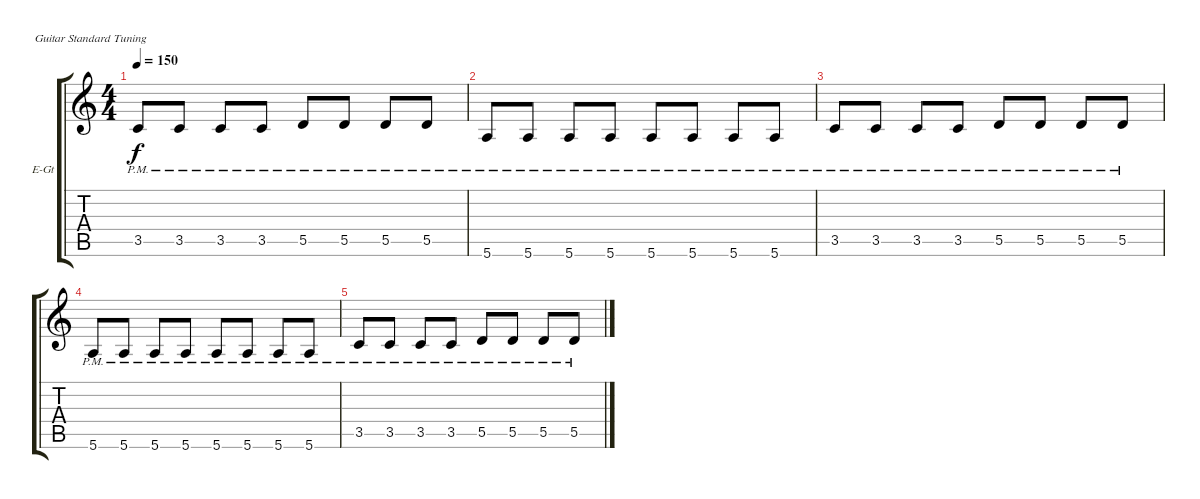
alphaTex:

\defaultSystemsLayout 4
\bracketExtendMode groupsimilarinstruments
\firstSystemTrackNameOrientation horizontal
\otherSystemsTrackNameOrientation horizontal
\track ("Electric Guitar" "E-Gt") {instrument distortionguitar}
\staff {score tabs}
\tuning (E4 B3 G3 D3 A2 E2)
\ts (4 4)
\tempo 150
\clef g2
\ks c
3.5{pm}.8{dy f} 3.5{pm}.8 3.5{pm}.8 3.5{pm}.8 5.5{pm}.8 5.5{pm}.8 5.5{pm}.8 5.5{pm}.8 |
5.6{pm}.8 5.6{pm}.8 5.6{pm}.8 5.6{pm}.8 5.6{pm}.8 5.6{pm}.8 5.6{pm}.8 5.6{pm}.8 |
3.5{pm}.8 3.5{pm}.8 3.5{pm}.8 3.5{pm}.8 5.5{pm}.8 5.5{pm}.8 5.5{pm}.8 5.5{pm}.8 |
5.6{pm}.8 5.6{pm}.8 5.6{pm}.8 5.6{pm}.8 5.6{pm}.8 5.6{pm}.8 5.6{pm}.8 5.6{pm}.8 |
3.5{pm}.8 3.5{pm}.8 3.5{pm}.8 3.5{pm}.8 5.5{pm}.8 5.5{pm}.8 5.5{pm}.8 5.5{pm}.8
